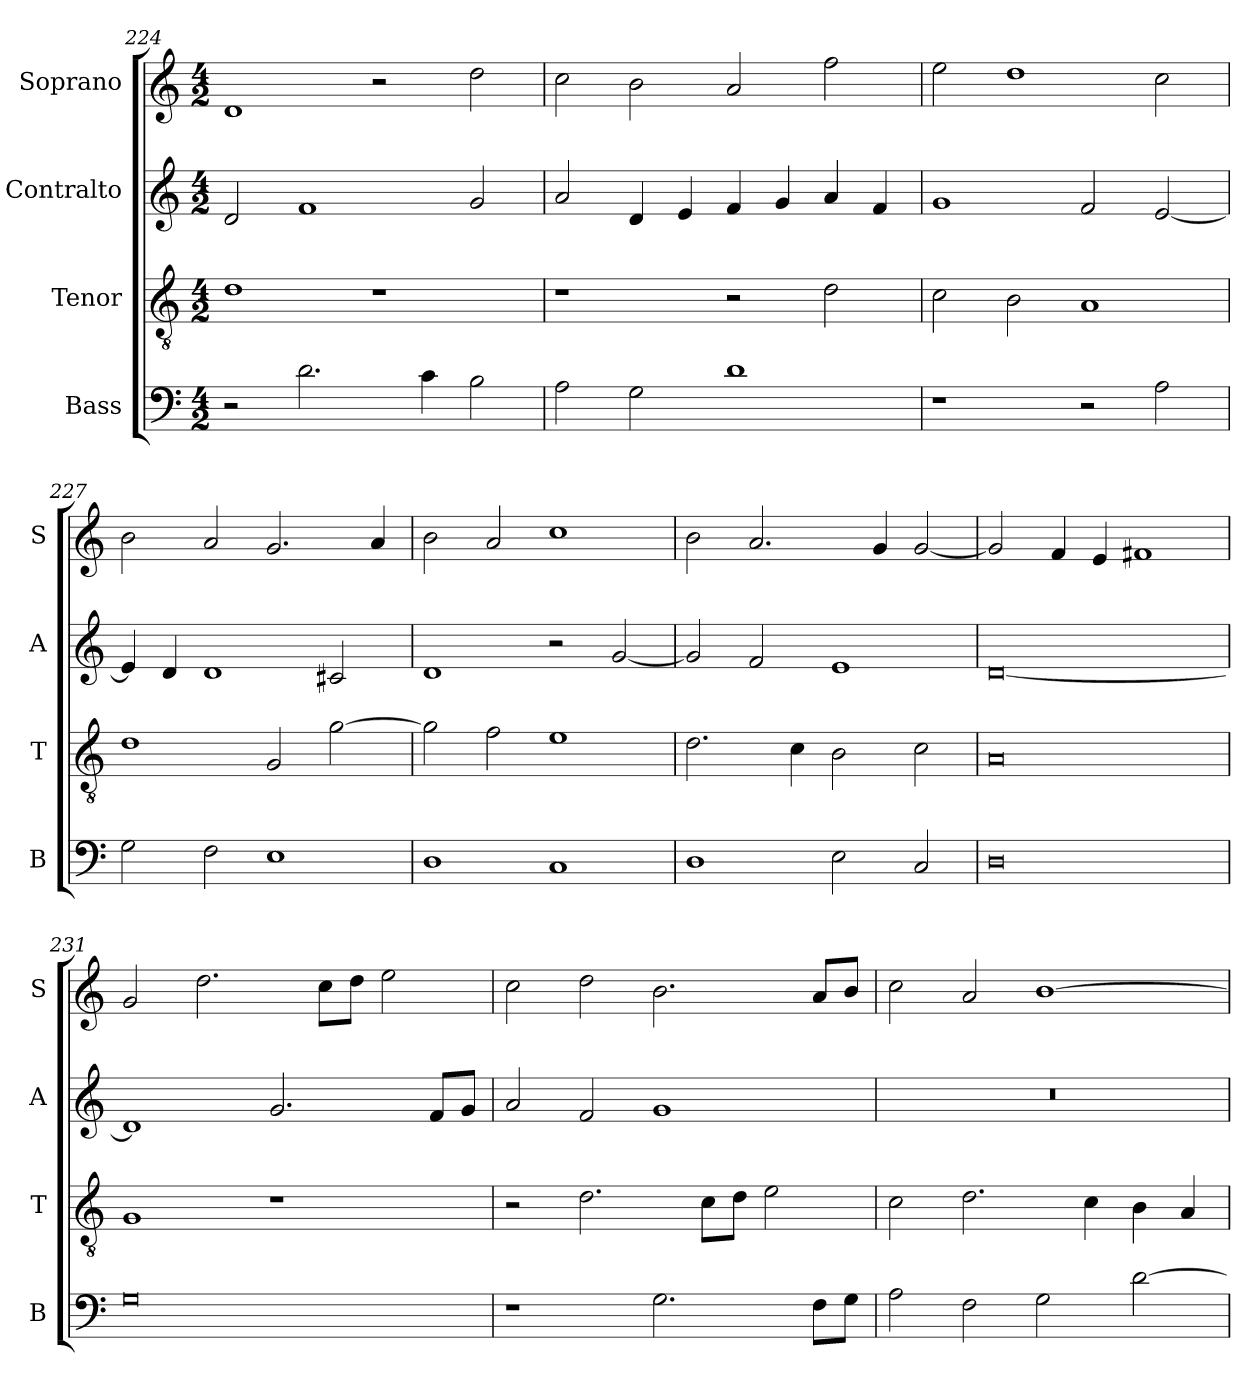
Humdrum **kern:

**kern	**kern	**kern	**kern
*part4	*part3	*part2	*part1
*staff4	*staff3	*staff2	*staff1
*I"Bass	*I"Tenor	*I"Contralto	*I"Soprano
*I'B	*I'T	*I'A	*I'S
*clefF4	*clefGv2	*clefG2	*clefG2
*k[]	*k[]	*k[]	*k[]
*G:mix	*G:mix	*G:mix	*G:mix
*M4/2	*M4/2	*M4/2	*M4/2
=224	=224	=224	=224
2r	1d	2d	1d
2.d	.	1f	.
.	1r	.	2r
4c	.	.	.
2B	.	2g	2dd
=225	=225	=225	=225
2A	1r	2a	2cc
2G	.	4d	2b
.	.	4e	.
1d	2r	4f	2a
.	.	4g	.
.	2d	4a	2ff
.	.	4f	.
=226	=226	=226	=226
1r	2c	1g	2ee
.	2B	.	1dd
2r	1A	2f	.
2A	.	[2e	2cc
=227	=227	=227	=227
2G	1d	4e]	2b
.	.	4d	.
2F	.	1d	2a
1E	2G	.	2.g
.	[2g	2c#X	.
.	.	.	4a
=228	=228	=228	=228
1D	2g]	1d	2b
.	2f	.	2a
1C	1e	2r	1cc
.	.	[2g	.
=229	=229	=229	=229
1D	2.d	2g]	2b
.	.	2f	2.a
.	4c	.	.
2E	2B	1e	.
.	.	.	4g
2C	2c	.	[2g
=230	=230	=230	=230
0D	0A	[0d	2g]
.	.	.	4f
.	.	.	4e
.	.	.	1f#X
=231	=231	=231	=231
0G	1G	1d]	2g
.	.	.	2.dd
.	1r	2.g	.
.	.	.	8cc\L
.	.	.	8dd\J
.	.	.	2ee
.	.	8f/L	.
.	.	8g/J	.
=232	=232	=232	=232
1r	2r	2a	2cc
.	2.d	2f	2dd
2.G	.	1g	2.b
.	8c\L	.	.
.	8d\J	.	.
.	2e	.	.
8F\L	.	.	8a/L
8G\J	.	.	8b/J
=233	=233	=233	=233
2A	2c	0r	2cc
2F	2.d	.	2a
2G	.	.	[1b
.	4c	.	.
[2d	4B	.	.
.	4A	.	.
=	=	=	=
*-	*-	*-	*-
